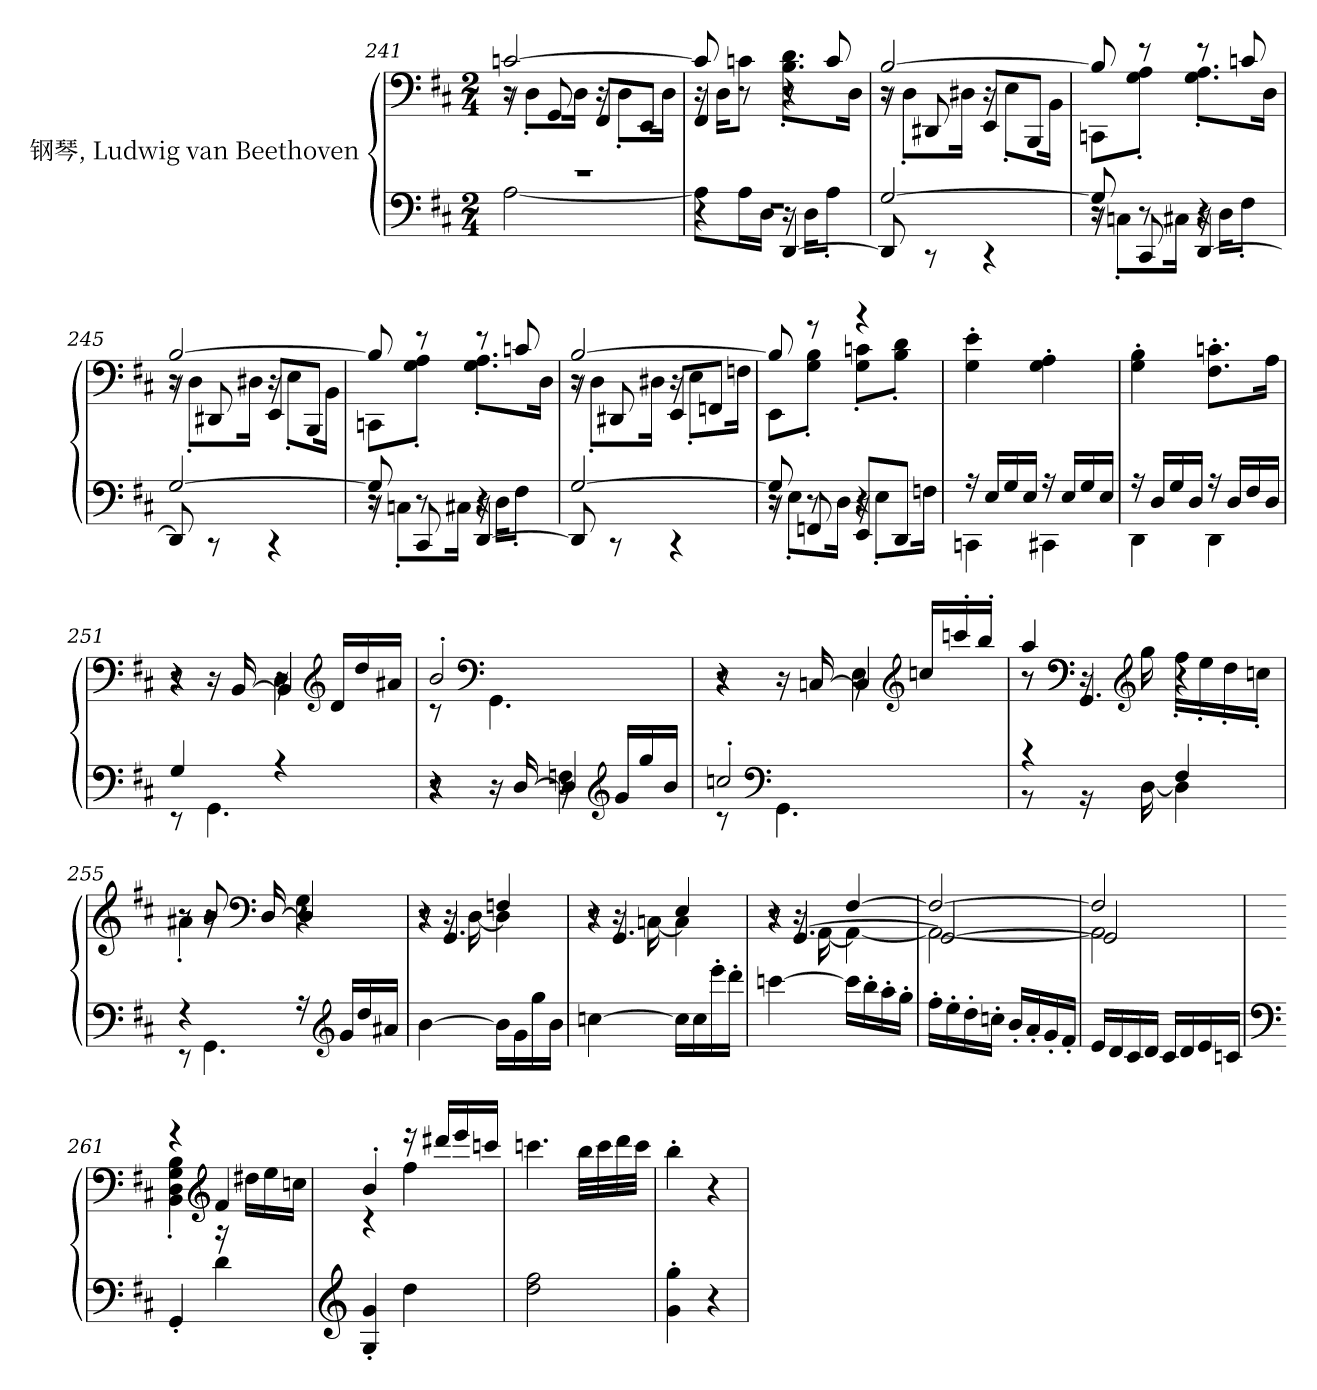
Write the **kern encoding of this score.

**kern	**kern
*part1	*part1
*staff2	*staff1
*I"钢琴, Ludwig van Beethoven	*
*clefF4	*clefF4
*k[f#c#]	*k[f#c#]
*M2/4	*M2/4
=241	=241
*^	*^
*	*	*	*^
2r	[2A\	[2cn/	16r	8r
.	.	.	8D'\L	.
.	.	.	.	8GG/
.	.	.	16D\Jk	.
.	.	.	16r	8FF#/L
.	.	.	8D'\L	.
.	.	.	.	8EE/J
.	.	.	16D\Jk	.
=242	=242	=242	=242	=242
*	*^	*	*	*
2r	8A\L]	4r	8c/]	16r	4FF#/
.	.	.	.	16D\KL	.
.	16A\L	.	8r	8cn\J	.
.	16D\JJ	.	.	.	.
.	16r	[4DD/	8r	8.B\' 8.d\'L	4r
.	16D\KL	.	.	.	.
.	8A'\J	.	8c/	.	.
.	.	.	.	16D\Jk	.
*	*v	*v	*	*	*
=243	=243	=243	=243	=243
[2G/	8DD/]	[2B/	16r	8r
.	.	.	8D'\L	.
.	8r	.	.	8DD#X/
.	.	.	16D#X\Jk	.
.	4r	.	16r	8EE/L
.	.	.	8E'\L	.
.	.	.	.	8BBB/J
.	.	.	16BB\Jk	.
*	*	*	*v	*v
!!LO:LB:g=z
=244	=244	=244	=244
*	*^	*	*
8G/]	16r	8r	8B/]	8CCn\L
.	8Cn'\L	.	.	.
8r	.	8CC#/	8r	8G\' 8A\'J
.	16C#X\Jk	.	.	.
4r	16r	[4DD/	8r	8.G\' 8.A\'L
.	16D\KL	.	.	.
.	8F#'\J	.	8cn/	.
.	.	.	.	16D\Jk
*	*v	*v	*	*
=245	=245	=245	=245
*	*	*	*^
[2G/	8DD/]	[2B/	16r	8r
.	.	.	8D'\L	.
.	8r	.	.	8DD#X/
.	.	.	16D#X\Jk	.
.	4r	.	16r	8EE/L
.	.	.	8E'\L	.
.	.	.	.	8BBB/J
.	.	.	16BB\Jk	.
*	*	*	*v	*v
=246	=246	=246	=246
*	*^	*	*
8G/]	16r	8r	8B/]	8CCn\L
.	8Cn'\L	.	.	.
8r	.	8CC#/	8r	8G\' 8A\'J
.	16C#X\Jk	.	.	.
4r	16r	[4DD/	8r	8.G\' 8.A\'L
.	16D\KL	.	.	.
.	8F#'\J	.	8cn/	.
.	.	.	.	16D\Jk
*	*v	*v	*	*
!!LO:LB:g=z
=247	=247	=247	=247
*	*	*	*^
[2G/	8DD/]	[2B/	16r	8r
.	.	.	8D'\L	.
.	8r	.	.	8DD#X/
.	.	.	16D#X\Jk	.
.	4r	.	16r	8EE/L
.	.	.	8E'\L	.
.	.	.	.	8FFn/J
.	.	.	16Fn\Jk	.
*	*	*	*v	*v
=248	=248	=248	=248
*	*^	*	*
8G/]	16r	8r	8B/]	8EE\L
.	8E'\L	.	.	.
8r	.	8FFn/	8r	8G\' 8B\'J
.	16D\Jk	.	.	.
4r	16r	8EE/L	4r	8G\' 8cn\'L
.	8E'\L	.	.	.
.	.	8DD/J	.	8B\' 8d\'J
.	16Fn\Jk	.	.	.
*v	*v	*v	*	*
*	*v	*v
=249	=249
*	*MM80
*^	*
16r	4CCn\	4G\' 4e\'
16E/LL	.	.
16G/	.	.
16E/JJ	.	.
16r	4CC#X\	4G\' 4A\'
16E/LL	.	.
16G/	.	.
16E/JJ	.	.
=250	=250	=250
*	*	*MM79
16r	4DD\	4G\' 4B\'
16D/LL	.	.
16G/	.	.
16D/JJ	.	.
*	*	*MM76
16r	4DD\	8.F#\' 8.cn\'L
16D/LL	.	.
16F#/	.	.
16D/JJ	.	16A\Jk
!!LO:PB:g=z
=251	=251	=251
*	*	*MM81
*	*	*^
*	*	*	*^
4G/	8r	4r	4r	8r
.	4.GG\	.	.	16r
.	.	.	.	[16BB/
4r	.	16r	4D\	4BB/]
*	*	*clefG2	*	*
.	.	16d/LL	.	.
.	.	16dd/	.	.
.	.	16a#X/JJ	.	.
*	*	*	*v	*v
=252	=252	=252	=252
*	*^	*	*
4r	4r	8r	2b'/	8r
*	*	*	*clefF4	*
.	.	16r	.	4.GG\
.	.	[16D/	.	.
16r	4Fn\	4D/]	.	.
*clefG2	*	*	*	*
16g/LL	.	.	.	.
16gg/	.	.	.	.
16b/JJ	.	.	.	.
*	*v	*v	*	*
=253	=253	=253	=253
*	*	*	*^
2ccn'/	8r	4r	4r	8r
*clefF4	*	*	*	*
.	4.GG\	.	.	16r
.	.	.	.	[16Cn/
.	.	16r	4E\	4C/]
*	*	*clefG2	*	*
.	.	16ccn/LL	.	.
.	.	16cccn'/	.	.
.	.	16bb'/JJ	.	.
!!LO:LB:g=z	!!	!!
=254	=254	=254	=254	=254
4r	8r	4aa/	8r	8r
*	*	*clefF4	*	*
.	16r	.	16r	4.GG/
*	*	*clefG2	*	*
.	[16D\	.	16gg\	.
4F#/	4D\]	4r	16ff#'\LL	.
.	.	.	16ee'\	.
.	.	.	16dd'\	.
.	.	.	16ccn'\JJ	.
=255	=255	=255	=255	=255
4r	8r	8r	4a#X'\	8r
.	4.GG\	8b/	.	16r
*	*	*clefF4	*	*
.	.	.	.	[16D/
16r	.	4r	4G\	4D/]
*clefG2	*	*	*	*
16g/LL	.	.	.	.
16dd/	.	.	.	.
16a#X/JJ	.	.	.	.
*v	*v	*	*	*
=256	=256	=256	=256
[4b\	4r	8r	8r
.	.	16r	4.GG/
.	.	[16D\	.
16b\LL]	4Fn/	4D\]	.
16g\	.	.	.
16gg\	.	.	.
16b\JJ	.	.	.
=257	=257	=257	=257
[4ccn\	4r	8r	8r
.	.	16r	4.GG/
.	.	[16Cn\	.
16cc\LL]	4E/	4C\]	.
16cc\	.	.	.
16eee'\	.	.	.
16ddd'\JJ	.	.	.
!!LO:LB:g=z	!!	!!
=258	=258	=258	=258
[4cccn\	4r	8r	8r
.	.	16r	[4.GG/
.	.	[16AA\	.
*	*MM79	*	*
16ccc\LL]	[4F#/	4AA\_	.
16bb'\	.	.	.
16aa'\	.	.	.
16gg'\JJ	.	.	.
=259	=259	=259	=259
16ff#'\LL	2F#/_	2AA\_	2GG/_
16ee'\	.	.	.
16dd'\	.	.	.
16ccn'\JJ	.	.	.
16b'/LL	.	.	.
16a'/	.	.	.
16g'/	.	.	.
16f#'/JJ	.	.	.
=260	=260	=260	=260
*	*MM77	*	*
16e/LL	2F#/]	2AA\]	2GG/]
16d/	.	.	.
16c#/	.	.	.
16d/JJ	.	.	.
16c#/LL	.	.	.
16d/	.	.	.
16e/	.	.	.
16cn/JJ	.	.	.
*	*v	*v	*v
=261	=261
*clefF4	*
*	*MM71
*	*^
4GG'/	4r	4BB\' 4D\' 4G\' 4B\'
*	*clefG2	*
*	*MM74	*
4d\	4f#/	16r
.	.	16dd#X\LL
.	.	16ee\
.	.	16ccn\JJ
!!LO:LB:g=z	!!
=262	=262	=262
*clefG2	*	*
*	*MM70	*
4G/' 4g/'	4b'/	4r
*	*MM66	*
4dd\	16r	4ff#\
.	16ddd#X/LL	.
*	*MM62	*
.	16eee/	.
*	*MM57	*
.	16cccn/JJ	.
*	*v	*v
=263	=263
*	*MM50
2dd\ 2ff#\	4.cccn\
.	32bb\LLL
.	32ccc\
.	32ddd\
.	32ccc\JJJ
=264	=264
4g\' 4gg\'	4bb'\
4r	4r
=	=
*-	*-
